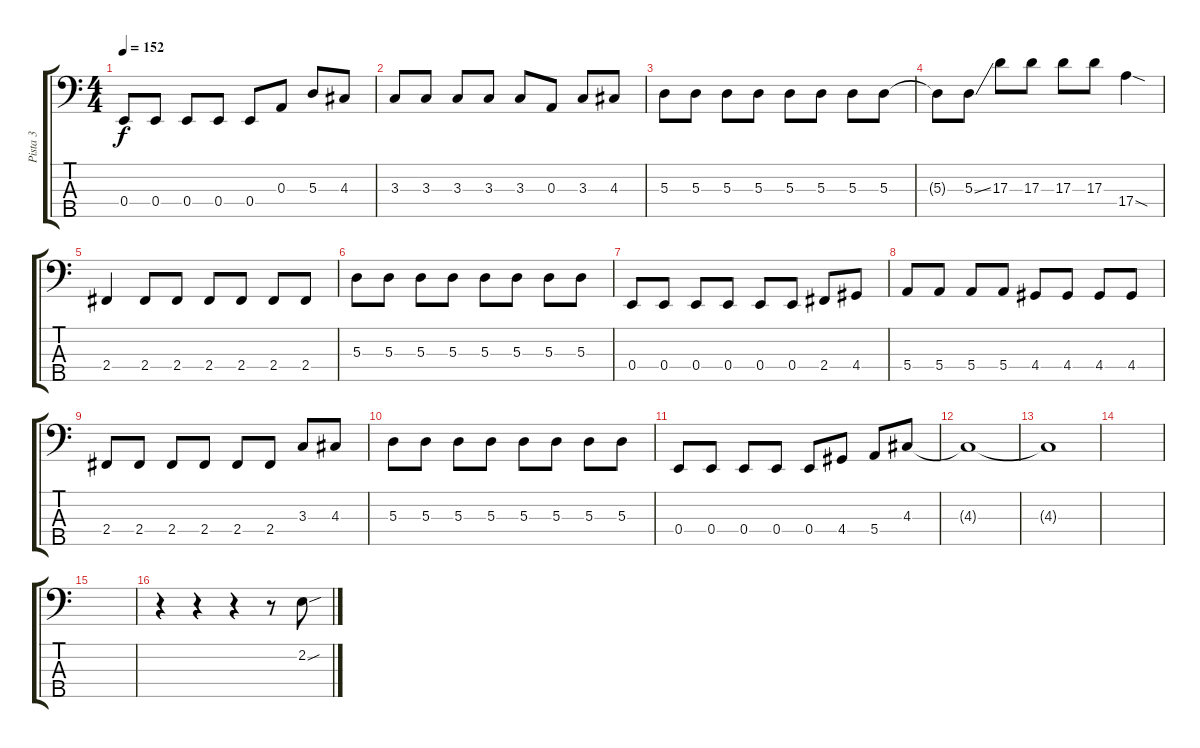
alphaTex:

\track ("Pista 3" "Pista 3") {instrument electricbassfinger}
\staff {score tabs}
\tuning (G2 D2 A1 E1 B0) {hide}
\ts (4 4)
\tempo 152
\clef f4
\ks c
0.4.8{dy f} 0.4.8 0.4.8 0.4.8 0.4.8 0.3.8 5.3.8 4.3.8 |
3.3.8 3.3.8 3.3.8 3.3.8 3.3.8 0.3.8 3.3.8 4.3.8 |
5.3.8 5.3.8 5.3.8 5.3.8 5.3.8 5.3.8 5.3.8 5.3.8 |
5.3{t}.8 5.3{ss}.8 17.3.8 17.3.8 17.3.8 17.3.8 17.4{sod}.4 |
2.4.4 2.4.8 2.4.8 2.4.8 2.4.8 2.4.8 2.4.8 |
5.3.8 5.3.8 5.3.8 5.3.8 5.3.8 5.3.8 5.3.8 5.3.8 |
0.4.8 0.4.8 0.4.8 0.4.8 0.4.8 0.4.8 2.4.8 4.4.8 |
5.4.8 5.4.8 5.4.8 5.4.8 4.4.8 4.4.8 4.4.8 4.4.8 |
2.4.8 2.4.8 2.4.8 2.4.8 2.4.8 2.4.8 3.3.8 4.3.8 |
5.3.8 5.3.8 5.3.8 5.3.8 5.3.8 5.3.8 5.3.8 5.3.8 |
0.4.8 0.4.8 0.4.8 0.4.8 0.4.8 4.4.8 5.4.8 4.3.8 |
4.3{t}.1 |
4.3{t}.1 |
|
|
r.4 r.4 r.4 r.8 2.2{sou}.8{volume 16}
